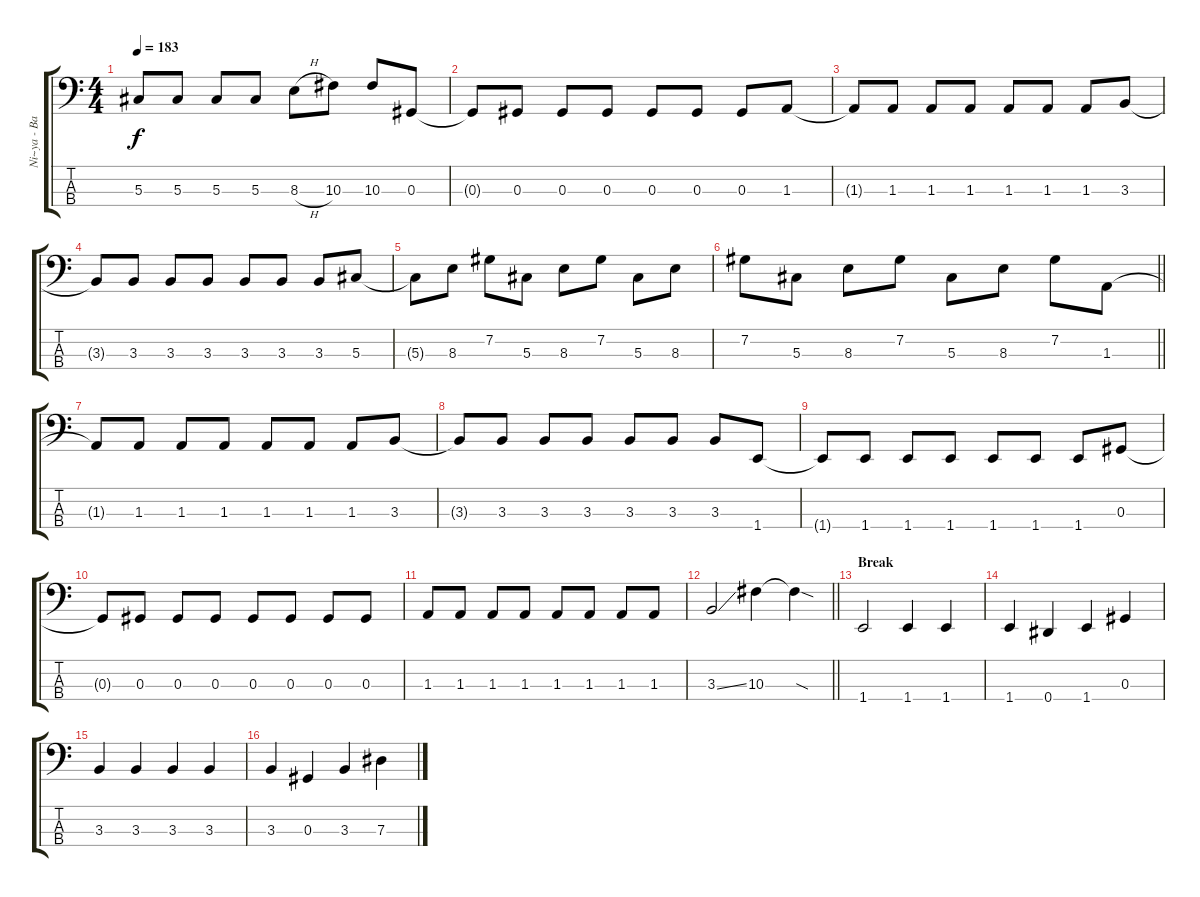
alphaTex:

\track ("Ni~ya - Bass" "Ni~ya - Ba") {instrument electricbasspick}
\staff {score tabs}
\tuning (Gb2 Db2 Ab1 Eb1) {hide}
\ts (4 4)
\tempo 183
\clef f4
\ks c
5.3{t}.8{dy f} 5.3.8 5.3.8 5.3.8 8.3{h}.8 10.3.8 10.3.8 0.3.8 |
0.3{t}.8 0.3.8 0.3.8 0.3.8 0.3.8 0.3.8 0.3.8 1.3.8 |
1.3{t}.8 1.3.8 1.3.8 1.3.8 1.3.8 1.3.8 1.3.8 3.3.8 |
3.3{t}.8 3.3.8 3.3.8 3.3.8 3.3.8 3.3.8 3.3.8 5.3.8 |
5.3{t}.8 8.3.8 7.2.8 5.3.8 8.3.8 7.2.8 5.3.8 8.3.8 |
\barLineRight lightlight
7.2.8 5.3.8 8.3.8 7.2.8 5.3.8 8.3.8 7.2.8 1.3.8 |
\section ("" "")
1.3{t}.8 1.3.8 1.3.8 1.3.8 1.3.8 1.3.8 1.3.8 3.3.8 |
3.3{t}.8 3.3.8 3.3.8 3.3.8 3.3.8 3.3.8 3.3.8 1.4.8 |
1.4{t}.8 1.4.8 1.4.8 1.4.8 1.4.8 1.4.8 1.4.8 0.3.8 |
0.3{t}.8 0.3.8 0.3.8 0.3.8 0.3.8 0.3.8 0.3.8 0.3.8 |
1.3.8 1.3.8 1.3.8 1.3.8 1.3.8 1.3.8 1.3.8 1.3.8 |
\barLineRight lightlight
3.3{ss}.2 10.3.4 10.3{sod t}.4 |
\section ("" "Break")
1.4.2 1.4.4 1.4.4 |
1.4.4 0.4.4 1.4.4 0.3.4 |
3.3.4 3.3.4 3.3.4 3.3.4 |
3.3.4 0.3.4 3.3.4 7.3.4
